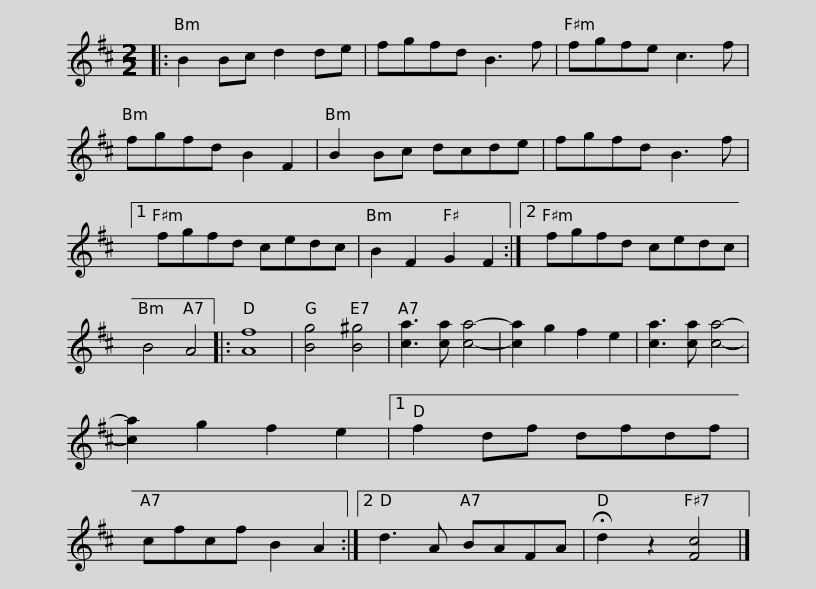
X:1
L:1/8
M:2/2
I:linebreak $
K:D
V:1 treble
V:1
|: B2 Bc d2 de | fgfd B3 f | fgfe c3 f | fgfd B2 F2 | B2 Bc dcde | %5
 fgfd B3 f |1$ fgfd cedc | B2 F2 G2 F2 :|2 fgfd cedc | B4 A4 |: %10
 [Af]8 | [Bg]4 [B^g]4 | [ca]3 [ca] [ca]4- | [ca]2 g2 f2 e2 |$ [ca]3 [ca] [ca]4- | %15
 [ca]2 g2 f2 e2 |1 f2 df dfdf | cfcf B2 A2 :|2 d3 A BAFA | !fermata!d2 z2 [Fc]4 |] %20
